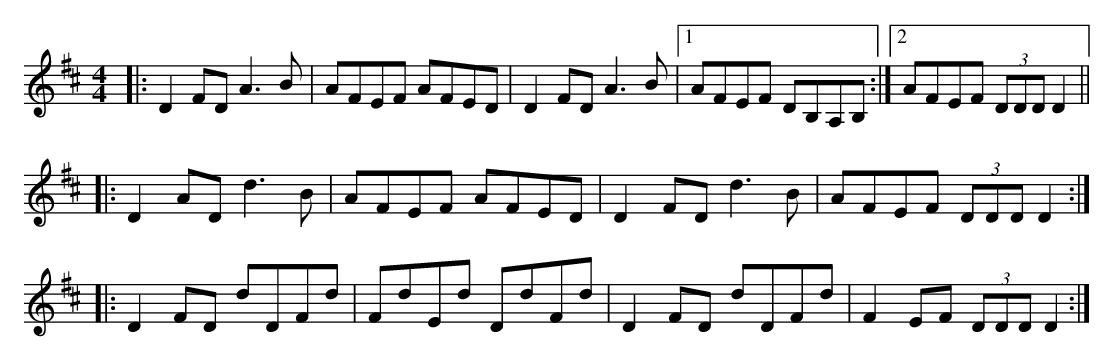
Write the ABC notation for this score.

X:1
M:4/4
K:D
|:D2 FD A3 B|AFEF AFED|D2 FD A3 B|1 AFEF DB,A,B,:|2 AFEF (3DDD D2||
|:D2 AD d3 B|AFEF AFED|D2 FD d3 B|AFEF (3DDD D2:|
|:D2 FD dDFd|FdEd DdFd|D2 FD dDFd|F2 EF (3DDD D2:|
